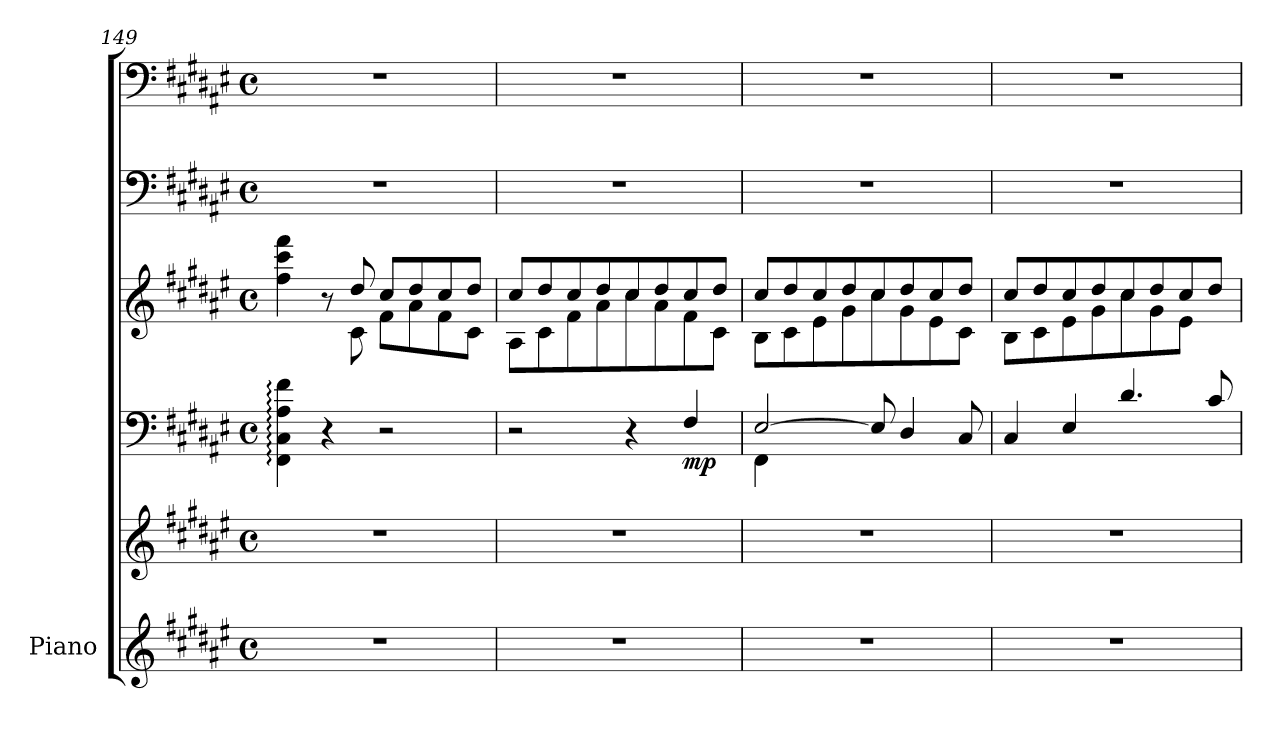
**kern	**kern	**kern	**kern	**kern	**kern	**dynam
*part1	*part1	*part1	*part1	*part1	*part1	*part1
*staff6	*staff5	*staff4	*staff3	*staff2	*staff1	*staff1/2/3/4/5/6
*I"Piano	*	*	*	*	*	*
*I'Pno.	*	*	*	*	*	*
*clefG2	*clefG2	*clefF4	*clefG2	*clefF4	*clefF4	*
*k[f#c#g#d#a#e#]	*k[f#c#g#d#a#e#]	*k[f#c#g#d#a#e#]	*k[f#c#g#d#a#e#]	*k[f#c#g#d#a#e#]	*k[f#c#g#d#a#e#]	*
*M4/4	*M4/4	*M4/4	*M4/4	*M4/4	*M4/4	*
*met(c)	*met(c)	*met(c)	*met(c)	*met(c)	*met(c)	*
*MM110	*MM110	*MM110	*MM110	*MM110	*MM110	*
=149	=149	=149	=149	=149	=149	=149
*	*	*	*^	*	*	*
1r	1r	4FF#\: 4C#\: 4A#\: 4f#\:	4ryy	4ff#\ 4ccc#\ 4fff#\	1r	1r	.
.	.	4r	8ryy	8r	.	.	.
!	!	!	!	!	!	!	!LO:DY:b=3
.	.	.	8c#\	8dd#/	.	.	other-dynamics
.	.	2r	8f#\L	8cc#/L	.	.	.
.	.	.	8a#\	8dd#/	.	.	.
.	.	.	8f#\	8cc#/	.	.	.
.	.	.	8c#\J	8dd#/J	.	.	.
!!LO:LB:g=z
=150	=150	=150	=150	=150	=150	=150	=150
1r	1r	2r	8A#\L	8cc#/L	1r	1r	.
.	.	.	8c#\	8dd#/	.	.	.
.	.	.	8f#\	8cc#/	.	.	.
.	.	.	8a#\	8dd#/	.	.	.
.	.	4r	8cc#\	8cc#/	.	.	.
.	.	.	8a#\	8dd#/	.	.	.
!	!	!	!	!	!	!	!LO:DY:b=4
.	.	4F#/	8f#\	8cc#/	.	.	mp
.	.	.	8c#\J	8dd#/J	.	.	.
=151	=151	=151	=151	=151	=151	=151	=151
*	*	*	*	*	*	*MM130	*
*	*	*^	*	*	*	*	*
1r	1r	[2E#/	4FF#:\	8B\L	8cc#/L	1r	1r	.
.	.	.	.	8c#\	8dd#/	.	.	.
.	.	.	4ryy	8e#\	8cc#/	.	.	.
.	.	.	.	8g#\	8dd#/	.	.	.
.	.	8E#/]	2ryy	8cc#\	8cc#/	.	.	.
.	.	4D#/	.	8g#\	8dd#/	.	.	.
.	.	.	.	8e#\	8cc#/	.	.	.
.	.	8C#/	.	8c#\J	8dd#/J	.	.	.
*	*	*v	*v	*	*	*	*	*
=152	=152	=152	=152	=152	=152	=152	=152
1r	1r	4C#/	8B\L	8cc#/L	1r	1r	.
.	.	.	8c#\	8dd#/	.	.	.
.	.	4E#/	8e#\	8cc#/	.	.	.
.	.	.	8g#\	8dd#/	.	.	.
.	.	4.d#/	8cc#\	8cc#/	.	.	.
.	.	.	8g#\	8dd#/	.	.	.
.	.	.	8e#\J	8cc#/	.	.	.
.	.	8c#/	8ryy	8dd#/J	.	.	.
*	*	*	*v	*v	*	*	*
=	=	=	=	=	=	=
*-	*-	*-	*-	*-	*-	*-
